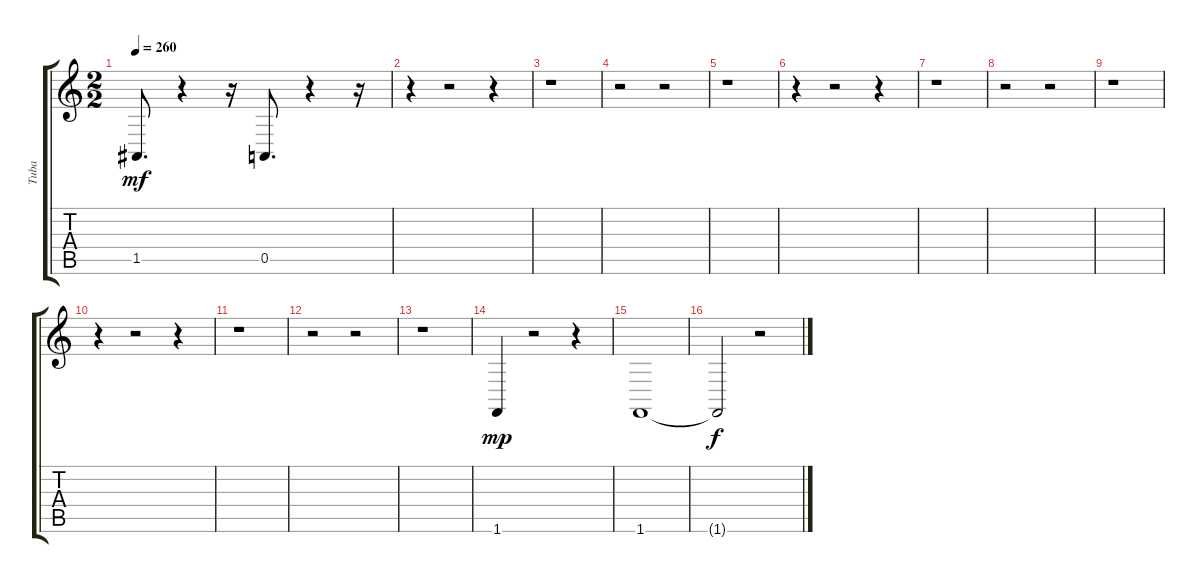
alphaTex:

\track ("Tuba" "Tuba") {instrument tuba}
\staff {score tabs}
\tuning (E4 B3 G3 D3 A2 E2) {hide}
\ts (2 2)
\tempo 260
\clef g2
\ks c
1.5.8{d dy mf} r.4 r.16 0.5.8{d} r.4 r.16 |
r.4 r.2 r.4 |
r.1 |
r.2 r.2 |
r.1 |
r.4 r.2 r.4 |
r.1 |
r.2 r.2 |
r.1 |
r.4 r.2 r.4 |
r.1 |
r.2 r.2 |
r.1 |
1.6.4{dy mp} r.2 r.4 |
1.6.1 |
1.6{t}.2{dy f} r.2
